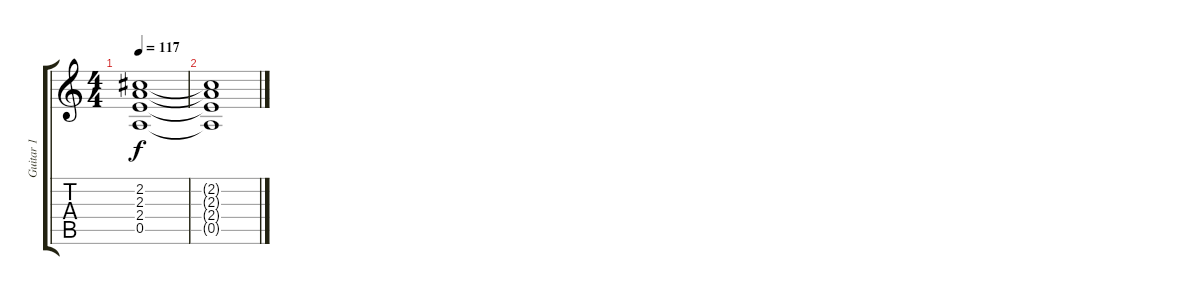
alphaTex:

\track ("Guitar 1" "Guitar 1") {instrument electricguitarclean}
\staff {score tabs}
\tuning (E4 B3 G3 D3 A2 E2) {hide}
\ts (4 4)
\tempo 117
\clef g2
\ks c
(2.2{t} 2.3{t} 2.4{t} 0.5{t}).1{dy f} |
(2.2{t} 2.3{t} 2.4{t} 0.5{t}).1
